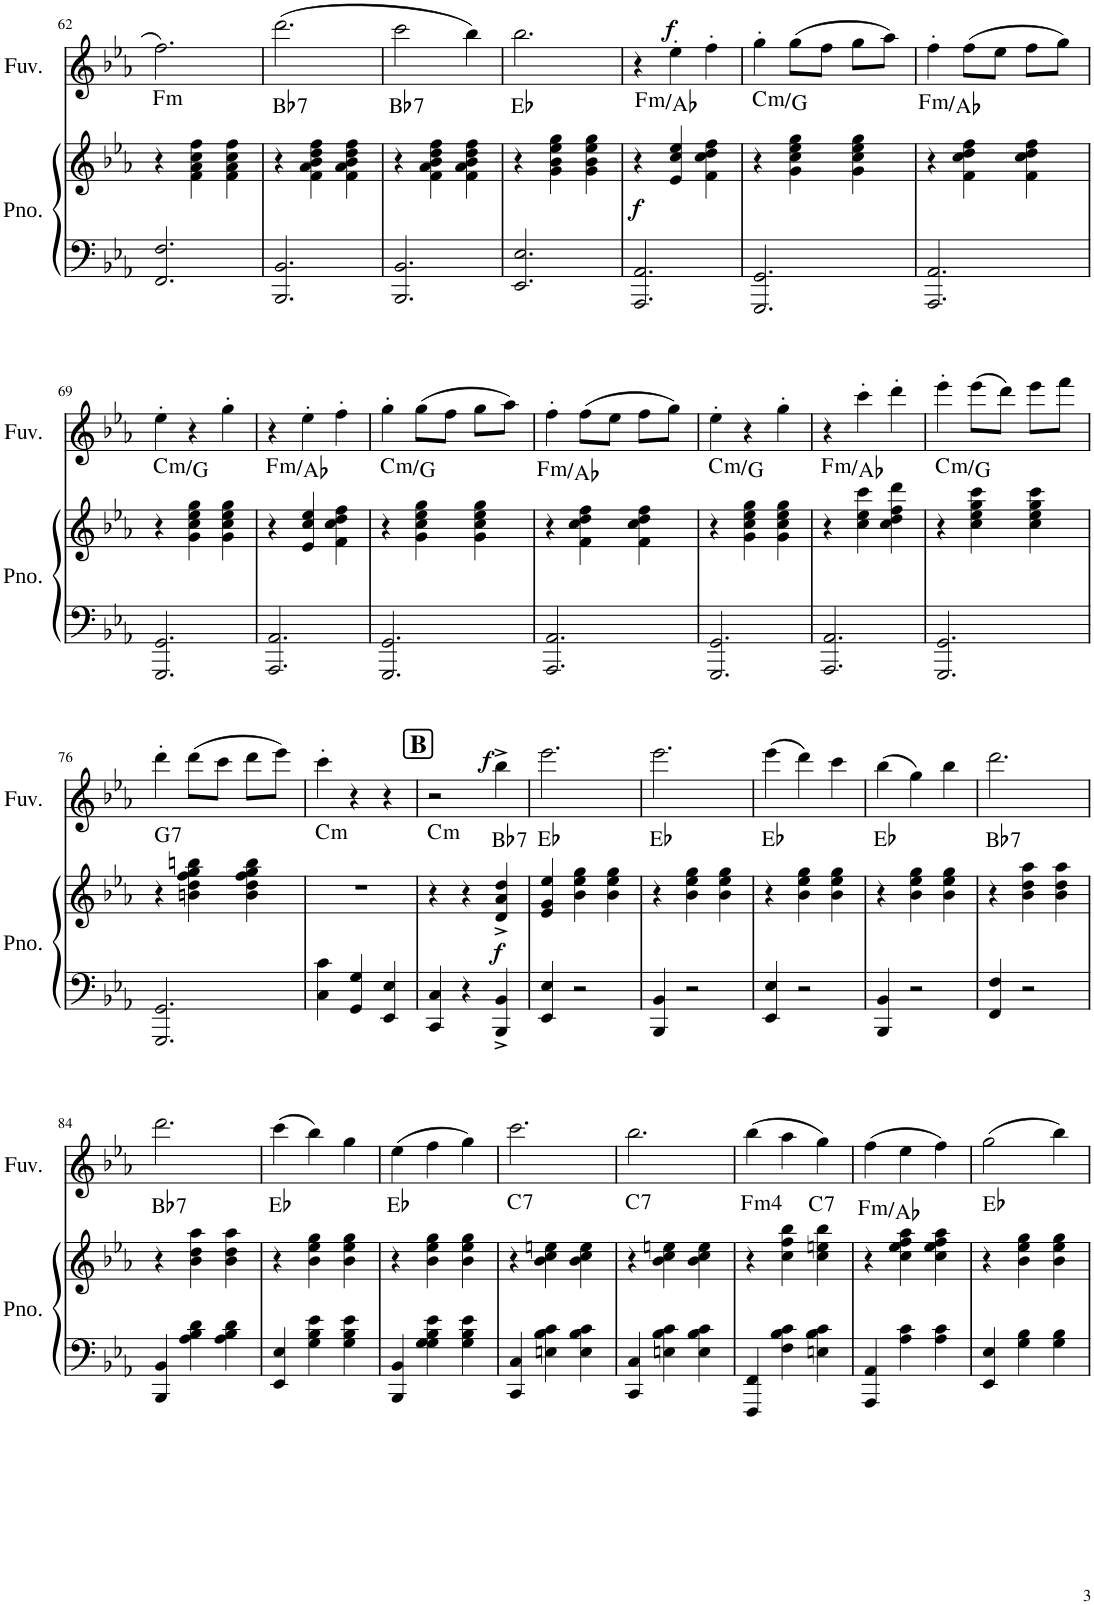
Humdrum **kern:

**kern	**kern	**dynam	**kern	**dynam	**harte
*part2	*part2	*part2	*part1	*part1	*part1
*staff3	*staff2	*staff2/3	*staff1	*staff1	*
*I"Piano	*	*	*I"Fuvola	*	*
*I'Pno.	*	*	*I'Fuv.	*	*
!!LO:PB:g=z
*clefF4	*clefG2	*	*clefG2	*	*
*k[b-e-a-]	*k[b-e-a-]	*	*k[b-e-a-]	*	*
*M3/4	*M3/4	*	*M3/4	*	*
=62	=62	=62	=62	=62	=62
!	!	!	!	!	!LO:H:kt=m
2.FF/ 2.F/	4r	.	2.ff\	.	F:min
.	4f\ 4a-\ 4cc\ 4ff\	.	.	.	.
.	4f\ 4a-\ 4cc\ 4ff\	.	.	.	.
=63	=63	=63	=63	=63	=63
!	!	!	!	!	!LO:H:kt=7
2.BBB-/ 2.BB-/	4r	.	(2.ddd\	.	Bb:7
.	4f\ 4a-\ 4b-\ 4dd\ 4ff\	.	.	.	.
.	4f\ 4a-\ 4b-\ 4dd\ 4ff\	.	.	.	.
=64	=64	=64	=64	=64	=64
!	!	!	!	!	!LO:H:kt=7
2.BBB-/ 2.BB-/	4r	.	2ccc\	.	Bb:7
.	4f\ 4a-\ 4b-\ 4dd\ 4ff\	.	.	.	.
.	4f\ 4a-\ 4b-\ 4dd\ 4ff\	.	4bb-\)	.	.
=65	=65	=65	=65	=65	=65
2.EE-/ 2.E-/	4r	.	2.bb-\	.	Eb:maj
.	4g\ 4b-\ 4ee-\ 4gg\	.	.	.	.
.	4g\ 4b-\ 4ee-\ 4gg\	.	.	.	.
=66	=66	=66	=66	=66	=66
!	!	!LO:DY:a=2	!	!	!LO:H:kt=m
2.AAA-/ 2.AA-/	4r	f	4r	.	F:min/b3
!	!	!	!	!LO:DY:a	!
.	4e-/ 4cc/ 4ee-/	.	4ee-'\	f	.
.	4f\ 4cc\ 4dd\ 4ff\	.	4ff'\	.	.
=67	=67	=67	=67	=67	=67
!	!	!	!	!	!LO:H:kt=m
2.GGG/ 2.GG/	4r	.	4gg'\	.	C:min/5
.	4g\ 4cc\ 4ee-\ 4gg\	.	(8gg\L	.	.
.	.	.	8ff\J	.	.
.	4g\ 4cc\ 4ee-\ 4gg\	.	8gg\L	.	.
.	.	.	8aa-\J)	.	.
=68	=68	=68	=68	=68	=68
!	!	!	!	!	!LO:H:kt=m
2.AAA-/ 2.AA-/	4r	.	4ff'\	.	F:min/b3
.	4f\ 4cc\ 4dd\ 4ff\	.	(8ff\L	.	.
.	.	.	8ee-\J	.	.
.	4f\ 4cc\ 4dd\ 4ff\	.	8ff\L	.	.
.	.	.	8gg\J)	.	.
!!LO:LB:g=z
=69	=69	=69	=69	=69	=69
!	!	!	!	!	!LO:H:kt=m
2.GGG/ 2.GG/	4r	.	4ee-'\	.	C:min/5
.	4g\ 4cc\ 4ee-\ 4gg\	.	4r	.	.
.	4g\ 4cc\ 4ee-\ 4gg\	.	4gg'\	.	.
=70	=70	=70	=70	=70	=70
!	!	!	!	!	!LO:H:kt=m
2.AAA-/ 2.AA-/	4r	.	4r	.	F:min/b3
.	4e-/ 4cc/ 4ee-/	.	4ee-'\	.	.
.	4f\ 4cc\ 4dd\ 4ff\	.	4ff'\	.	.
=71	=71	=71	=71	=71	=71
!	!	!	!	!	!LO:H:kt=m
2.GGG/ 2.GG/	4r	.	4gg'\	.	C:min/5
.	4g\ 4cc\ 4ee-\ 4gg\	.	(8gg\L	.	.
.	.	.	8ff\J	.	.
.	4g\ 4cc\ 4ee-\ 4gg\	.	8gg\L	.	.
.	.	.	8aa-\J)	.	.
=72	=72	=72	=72	=72	=72
!	!	!	!	!	!LO:H:kt=m
2.AAA-/ 2.AA-/	4r	.	4ff'\	.	F:min/b3
.	4f\ 4cc\ 4dd\ 4ff\	.	(8ff\L	.	.
.	.	.	8ee-\J	.	.
.	4f\ 4cc\ 4dd\ 4ff\	.	8ff\L	.	.
.	.	.	8gg\J)	.	.
=73	=73	=73	=73	=73	=73
!	!	!	!	!	!LO:H:kt=m
2.GGG/ 2.GG/	4r	.	4ee-'\	.	C:min/5
.	4g\ 4cc\ 4ee-\ 4gg\	.	4r	.	.
.	4g\ 4cc\ 4ee-\ 4gg\	.	4gg'\	.	.
=74	=74	=74	=74	=74	=74
!	!	!	!	!	!LO:H:kt=m
2.AAA-/ 2.AA-/	4r	.	4r	.	F:min/b3
.	4cc\ 4ee-\ 4ccc\	.	4ccc'\	.	.
.	4cc\ 4dd\ 4ff\ 4ddd\	.	4ddd'\	.	.
=75	=75	=75	=75	=75	=75
!	!	!	!	!	!LO:H:kt=m
2.GGG/ 2.GG/	4r	.	4eee-'\	.	C:min/5
.	4cc\ 4ee-\ 4gg\ 4ccc\	.	(8eee-\L	.	.
.	.	.	8ddd\J)	.	.
.	4cc\ 4ee-\ 4gg\ 4ccc\	.	8eee-\L	.	.
.	.	.	8fff\J	.	.
!!LO:LB:g=z
=76	=76	=76	=76	=76	=76
!	!	!	!	!	!LO:H:kt=7
2.GGG/ 2.GG/	4r	.	4ddd'\	.	G:7
.	4bn\ 4dd\ 4ff\ 4gg\ 4bbn\	.	(8ddd\L	.	.
.	.	.	8ccc\J	.	.
.	4b\ 4dd\ 4ff\ 4gg\ 4bb\	.	8ddd\L	.	.
.	.	.	8eee-\J)	.	.
=77	=77	=77	=77	=77	=77
!	!	!	!	!	!LO:H:kt=m
4C\ 4c\	2.r	.	4ccc'\	.	C:min
4GG/ 4G/	.	.	4r	.	.
4EE-/ 4E-/	.	.	4r	.	.
!!LO:REH:place=s1:a:B:cj:fs=14:t=B
=78	=78	=78	=78	=78	=78
!	!	!	!	!	!LO:H:kt=m
4CC/ 4C/	4r	.	2r	.	C:min
4r	4r	.	.	.	.
!	!	!LO:DY:b	!	!LO:DY:a	!LO:H:kt=7
4BBB-/^ 4BB-/^	4d/^ 4a-/^ 4dd/^	f	4bb-^\	f	Bb:7
=79	=79	=79	=79	=79	=79
4EE-/ 4E-/	4e-/ 4g/ 4ee-/	.	2.eee-\	.	Eb:maj
2r	4b-\ 4ee-\ 4gg\	.	.	.	.
.	4b-\ 4ee-\ 4gg\	.	.	.	.
=80	=80	=80	=80	=80	=80
4BBB-/ 4BB-/	4r	.	2.eee-\	.	Eb:maj
2r	4b-\ 4ee-\ 4gg\	.	.	.	.
.	4b-\ 4ee-\ 4gg\	.	.	.	.
=81	=81	=81	=81	=81	=81
4EE-/ 4E-/	4r	.	(4eee-\	.	Eb:maj
2r	4b-\ 4ee-\ 4gg\	.	4ddd\)	.	.
.	4b-\ 4ee-\ 4gg\	.	4ccc\	.	.
=82	=82	=82	=82	=82	=82
4BBB-/ 4BB-/	4r	.	(4bb-\	.	Eb:maj
2r	4b-\ 4ee-\ 4gg\	.	4gg\)	.	.
.	4b-\ 4ee-\ 4gg\	.	4bb-\	.	.
=83	=83	=83	=83	=83	=83
!	!	!	!	!	!LO:H:kt=7
4FF/ 4F/	4r	.	2.ddd\	.	Bb:7
2r	4b-\ 4dd\ 4aa-\	.	.	.	.
.	4b-\ 4dd\ 4aa-\	.	.	.	.
!!LO:LB:g=z
=84	=84	=84	=84	=84	=84
!	!	!	!	!	!LO:H:kt=7
4BBB-/ 4BB-/	4r	.	2.ddd\	.	Bb:7
4A-\ 4B-\ 4d\	4b-\ 4dd\ 4aa-\	.	.	.	.
4A-\ 4B-\ 4d\	4b-\ 4dd\ 4aa-\	.	.	.	.
=85	=85	=85	=85	=85	=85
4EE-/ 4E-/	4r	.	(4ccc\	.	Eb:maj
4G\ 4B-\ 4e-\	4b-\ 4ee-\ 4gg\	.	4bb-\)	.	.
4G\ 4B-\ 4e-\	4b-\ 4ee-\ 4gg\	.	4gg\	.	.
=86	=86	=86	=86	=86	=86
4BBB-/ 4BB-/	4r	.	(4ee-\	.	Eb:maj
4G\ 4G\ 4B-\ 4e-\	4b-\ 4ee-\ 4gg\	.	4ff\	.	.
4G\ 4B-\ 4e-\	4b-\ 4ee-\ 4gg\	.	4gg\)	.	.
=87	=87	=87	=87	=87	=87
!	!	!	!	!	!LO:H:kt=7
4CC/ 4C/	4r	.	2.ccc\	.	C:7
4En\ 4B-\ 4c\	4b-\ 4cc\ 4een\	.	.	.	.
4E\ 4B-\ 4c\	4b-\ 4cc\ 4ee\	.	.	.	.
=88	=88	=88	=88	=88	=88
!	!	!	!	!	!LO:H:kt=7
4CC/ 4C/	4r	.	2.bb-\	.	C:7
4En\ 4B-\ 4c\	4b-\ 4cc\ 4een\	.	.	.	.
4E\ 4B-\ 4c\	4b-\ 4cc\ 4ee\	.	.	.	.
=89	=89	=89	=89	=89	=89
!	!	!	!	!	!LO:H:kt=m
4FFF/ 4FF/	4r	.	(4bb-\	.	F:min(4)
4F\ 4B-\ 4c\	4cc\ 4ff\ 4bb-\	.	4aa-\	.	.
!	!	!	!	!	!LO:H:kt=7
4En\ 4B-\ 4c\	4cc\ 4een\ 4bb-\	.	4gg\)	.	C:7
=90	=90	=90	=90	=90	=90
!	!	!	!	!	!LO:H:kt=m
4AAA-/ 4AA-/	4r	.	(4ff\	.	F:min/b3
4A-\ 4c\	4cc\ 4ee-\ 4ff\ 4aa-\	.	4ee-\	.	.
4A-\ 4c\	4cc\ 4ee-\ 4ff\ 4aa-\	.	4ff\)	.	.
=91	=91	=91	=91	=91	=91
4EE-/ 4E-/	4r	.	(2gg\	.	Eb:maj
4G\ 4B-\	4b-\ 4ee-\ 4gg\	.	.	.	.
4G\ 4B-\	4b-\ 4ee-\ 4gg\	.	4bb-\)	.	.
=	=	=	=	=	=
*-	*-	*-	*-	*-	*-
